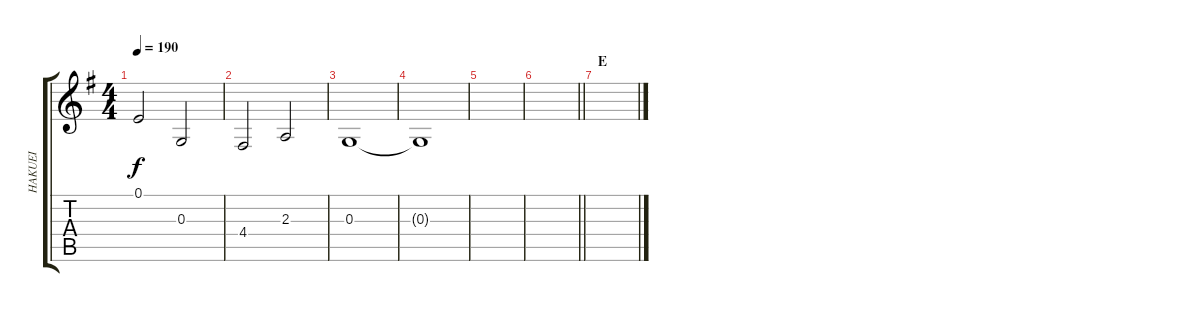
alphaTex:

\track ("HAKUEI" "HAKUEI") {instrument oboe}
\staff {score tabs}
\tuning (E4 B3 G3 D3 A2 E2) {hide}
\ts (4 4)
\tempo 190
\clef g2
\ks g
0.1.2{dy f} 0.3.2 |
4.4.2 2.3.2 |
0.3.1 |
0.3{t}.1 |
|
\barLineRight lightlight
|
\section ("" "E")
